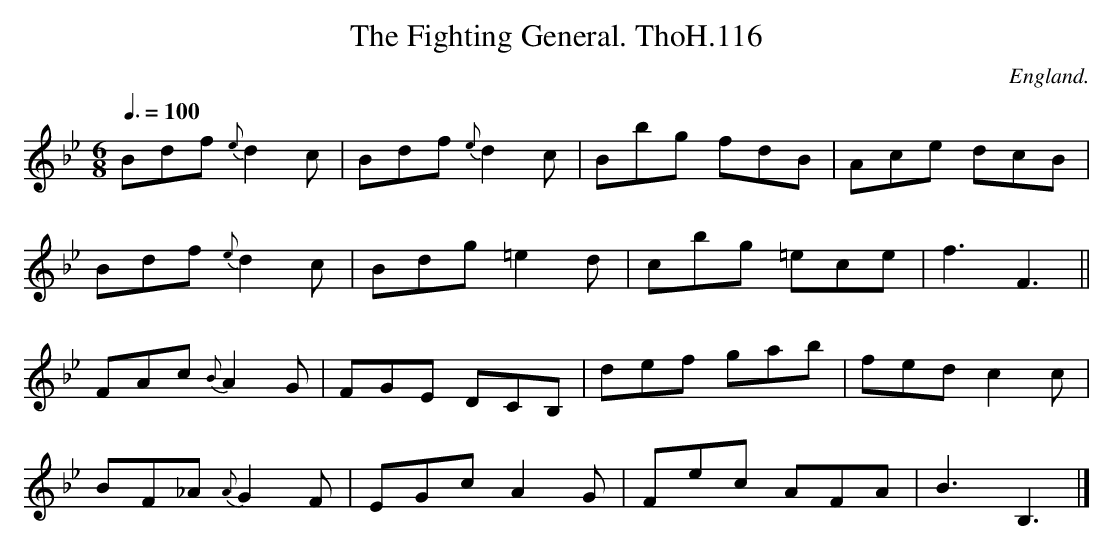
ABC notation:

X:1
T:Fighting General. ThoH.116, The
Q:3/8=100
M:6/8
L:1/8
O:England.
K:Bb
Bdf{e}d2c|Bdf{e}d2c|Bbg fdB|Ace dcB|
Bdf{e}d2c|Bdg =e2d|cbg =ece|f3F3||
FAc{B}A2G|FGE DCB,|def gab|fedc2c|
BF_A{A}G2F|EGcA2G|Fec AFA|B3B,3|]
